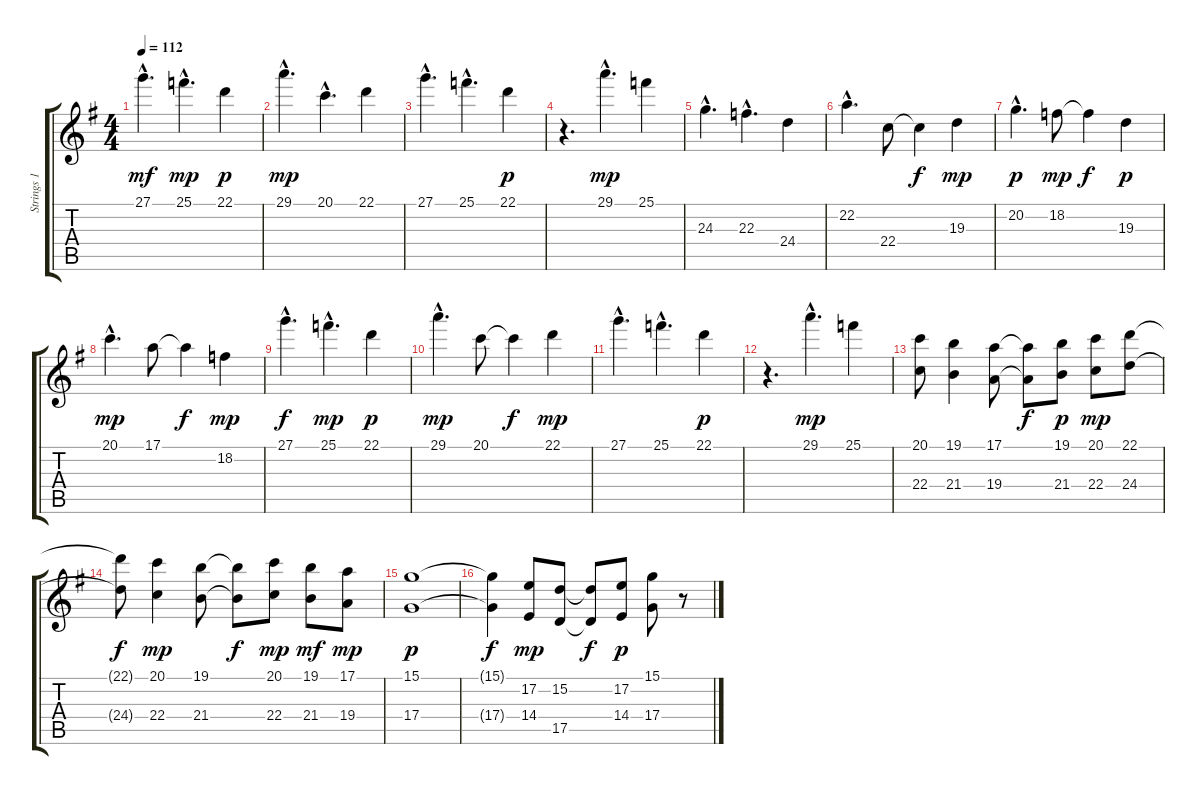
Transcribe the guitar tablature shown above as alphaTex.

\track ("Strings 1" "Strings 1") {instrument stringensemble1}
\staff {score tabs}
\tuning (E4 B3 G3 D3 A2 E2) {hide}
\ts (4 4)
\tempo 112
\clef g2
\ks g
27.1{hac}.4{d dy mf} 25.1{hac}.4{d dy mp} 22.1.4{dy p} |
29.1{hac}.4{d dy mp} 20.1{hac}.4{d} 22.1.4 |
27.1{hac}.4{d} 25.1{hac}.4{d} 22.1.4{dy p} |
r.4{d} 29.1{hac}.4{d dy mp} 25.1.4 |
24.3{hac}.4{d} 22.3{hac}.4{d} 24.4.4 |
22.2{hac}.4{d} 22.4.8 22.4{t}.4{dy f} 19.3.4{dy mp} |
20.2{hac}.4{d dy p} 18.2.8{dy mp} 18.2{t}.4{dy f} 19.3.4{dy p} |
20.1{hac}.4{d dy mp} 17.1.8 17.1{t}.4{dy f} 18.2.4{dy mp} |
27.1{hac}.4{d dy f} 25.1{hac}.4{d dy mp} 22.1.4{dy p} |
29.1{hac}.4{d dy mp} 20.1.8 20.1{t}.4{dy f} 22.1.4{dy mp} |
27.1{hac}.4{d} 25.1{hac}.4{d} 22.1.4{dy p} |
r.4{d} 29.1{hac}.4{d dy mp} 25.1.4 |
(20.1 22.4).8 (19.1 21.4).4 (17.1 19.4).8 (17.1{t} 19.4{t}).8{dy f} (19.1 21.4).8{dy p} (20.1 22.4).8{dy mp} (22.1 24.4).8 |
(22.1{t} 24.4{t}).8{dy f} (20.1 22.4).4{dy mp} (19.1 21.4).8 (19.1{t} 21.4{t}).8{dy f} (20.1 22.4).8{dy mp} (19.1 21.4).8{dy mf} (17.1 19.4).8{dy mp} |
(15.1 17.4).1{dy p} |
(15.1{t} 17.4{t}).4{dy f} (17.2 14.4).8{dy mp} (15.2 17.5).8 (15.2{t} 17.5{t}).8{dy f} (17.2 14.4).8{dy p} (15.1 17.4).8 r.8
